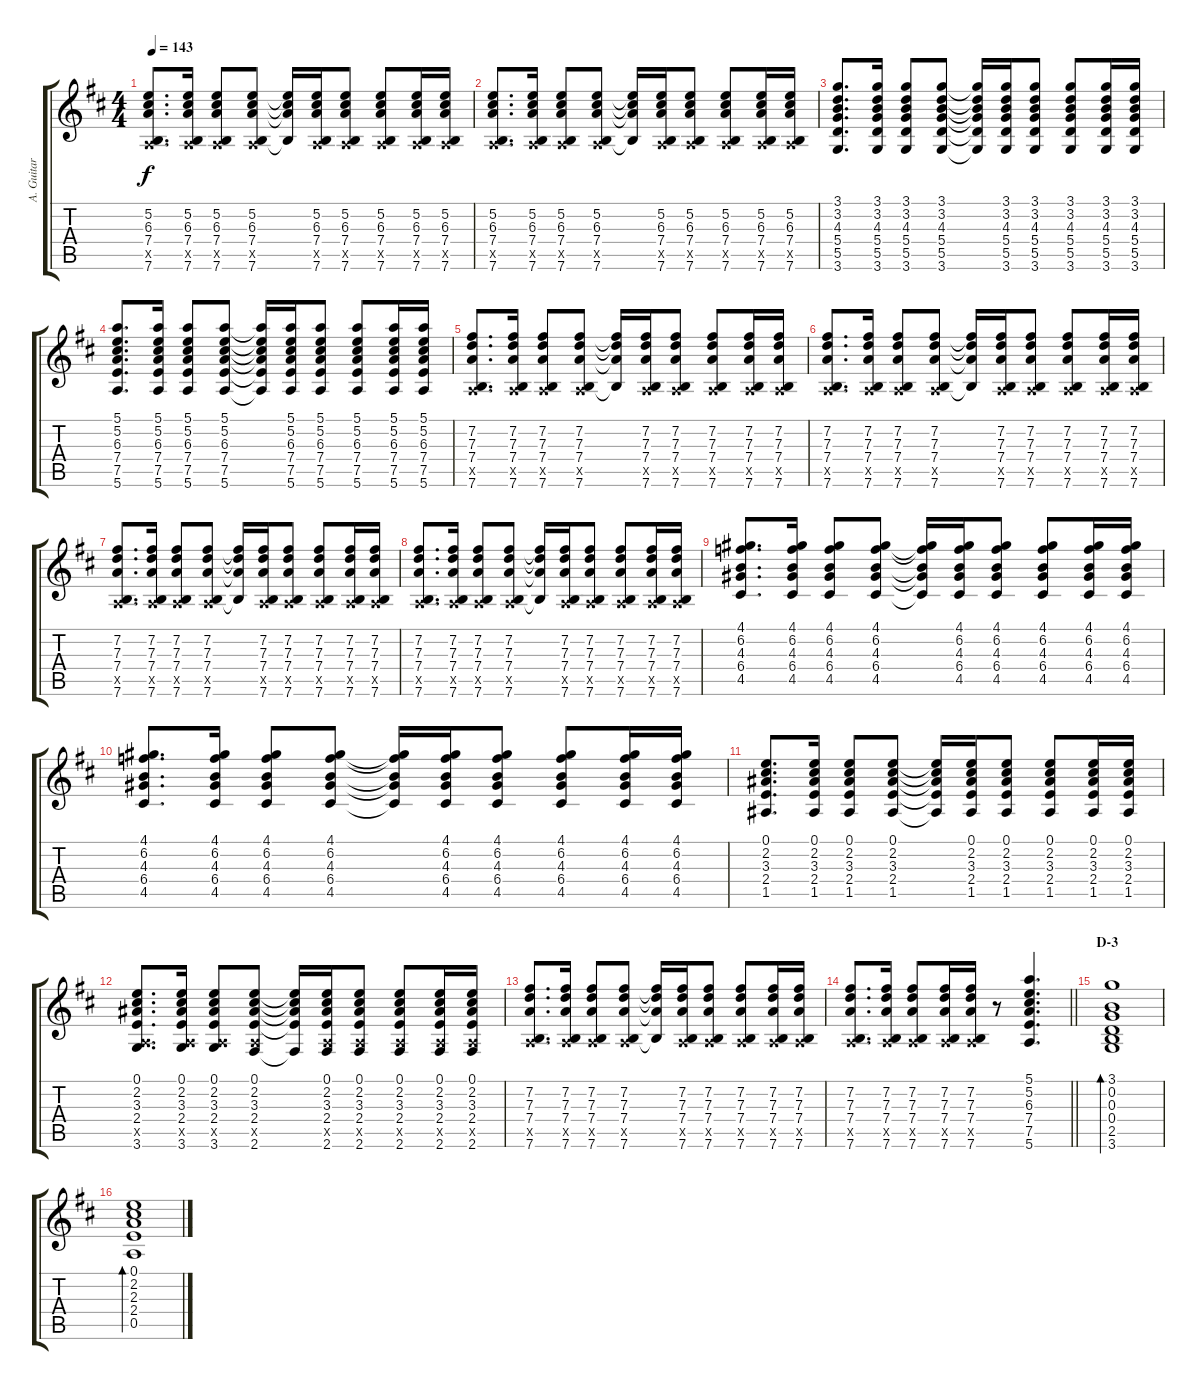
\track ("A. Guitar" "A. Guitar") {instrument acousticguitarsteel}
\staff {score tabs}
\tuning (E4 B3 G3 D3 A2 E2) {hide}
\ts (4 4)
\tempo 143
\clef g2
\ks d
(5.2 6.3 7.4 0.5{x} 7.6).8{d dy f} (5.2 6.3 7.4 0.5{x} 7.6).16 (5.2 6.3 7.4 0.5{x} 7.6).8 (5.2 6.3 7.4 0.5{x} 7.6).8 (5.2{t} 6.3{t} 7.4{t} 7.6{t}).16 (5.2 6.3 7.4 0.5{x} 7.6).16 (5.2 6.3 7.4 0.5{x} 7.6).8 (5.2 6.3 7.4 0.5{x} 7.6).8 (5.2 6.3 7.4 0.5{x} 7.6).16 (5.2 6.3 7.4 0.5{x} 7.6).16 |
(5.2 6.3 7.4 0.5{x} 7.6).8{d} (5.2 6.3 7.4 0.5{x} 7.6).16 (5.2 6.3 7.4 0.5{x} 7.6).8 (5.2 6.3 7.4 0.5{x} 7.6).8 (5.2{t} 6.3{t} 7.4{t} 7.6{t}).16 (5.2 6.3 7.4 0.5{x} 7.6).16 (5.2 6.3 7.4 0.5{x} 7.6).8 (5.2 6.3 7.4 0.5{x} 7.6).8 (5.2 6.3 7.4 0.5{x} 7.6).16 (5.2 6.3 7.4 0.5{x} 7.6).16 |
(3.1 3.2 4.3 5.4 5.5 3.6).8{d} (3.1 3.2 4.3 5.4 5.5 3.6).16 (3.1 3.2 4.3 5.4 5.5 3.6).8 (3.1 3.2 4.3 5.4 5.5 3.6).8 (3.1{t} 3.2{t} 4.3{t} 5.4{t} 5.5{t} 3.6{t}).16 (3.1 3.2 4.3 5.4 5.5 3.6).16 (3.1 3.2 4.3 5.4 5.5 3.6).8 (3.1 3.2 4.3 5.4 5.5 3.6).8 (3.1 3.2 4.3 5.4 5.5 3.6).16 (3.1 3.2 4.3 5.4 5.5 3.6).16 |
(5.1 5.2 6.3 7.4 7.5 5.6).8{d} (5.1 5.2 6.3 7.4 7.5 5.6).16 (5.1 5.2 6.3 7.4 7.5 5.6).8 (5.1 5.2 6.3 7.4 7.5 5.6).8 (5.1{t} 5.2{t} 6.3{t} 7.4{t} 7.5{t} 5.6{t}).16 (5.1 5.2 6.3 7.4 7.5 5.6).16 (5.1 5.2 6.3 7.4 7.5 5.6).8 (5.1 5.2 6.3 7.4 7.5 5.6).8 (5.1 5.2 6.3 7.4 7.5 5.6).16 (5.1 5.2 6.3 7.4 7.5 5.6).16 |
(7.2 7.3 7.4 0.5{x} 7.6).8{d} (7.2 7.3 7.4 0.5{x} 7.6).16 (7.2 7.3 7.4 0.5{x} 7.6).8 (7.2 7.3 7.4 0.5{x} 7.6).8 (7.2{t} 7.3{t} 7.4{t} 7.6{t}).16 (7.2 7.3 7.4 0.5{x} 7.6).16 (7.2 7.3 7.4 0.5{x} 7.6).8 (7.2 7.3 7.4 0.5{x} 7.6).8 (7.2 7.3 7.4 0.5{x} 7.6).16 (7.2 7.3 7.4 0.5{x} 7.6).16 |
(7.2 7.3 7.4 0.5{x} 7.6).8{d} (7.2 7.3 7.4 0.5{x} 7.6).16 (7.2 7.3 7.4 0.5{x} 7.6).8 (7.2 7.3 7.4 0.5{x} 7.6).8 (7.2{t} 7.3{t} 7.4{t} 7.6{t}).16 (7.2 7.3 7.4 0.5{x} 7.6).16 (7.2 7.3 7.4 0.5{x} 7.6).8 (7.2 7.3 7.4 0.5{x} 7.6).8 (7.2 7.3 7.4 0.5{x} 7.6).16 (7.2 7.3 7.4 0.5{x} 7.6).16 |
(7.2 7.3 7.4 0.5{x} 7.6).8{d} (7.2 7.3 7.4 0.5{x} 7.6).16 (7.2 7.3 7.4 0.5{x} 7.6).8 (7.2 7.3 7.4 0.5{x} 7.6).8 (7.2{t} 7.3{t} 7.4{t} 7.6{t}).16 (7.2 7.3 7.4 0.5{x} 7.6).16 (7.2 7.3 7.4 0.5{x} 7.6).8 (7.2 7.3 7.4 0.5{x} 7.6).8 (7.2 7.3 7.4 0.5{x} 7.6).16 (7.2 7.3 7.4 0.5{x} 7.6).16 |
(7.2 7.3 7.4 0.5{x} 7.6).8{d} (7.2 7.3 7.4 0.5{x} 7.6).16 (7.2 7.3 7.4 0.5{x} 7.6).8 (7.2 7.3 7.4 0.5{x} 7.6).8 (7.2{t} 7.3{t} 7.4{t} 7.6{t}).16 (7.2 7.3 7.4 0.5{x} 7.6).16 (7.2 7.3 7.4 0.5{x} 7.6).8 (7.2 7.3 7.4 0.5{x} 7.6).8 (7.2 7.3 7.4 0.5{x} 7.6).16 (7.2 7.3 7.4 0.5{x} 7.6).16 |
(4.1 6.2 4.3 6.4 4.5).8{d} (4.1 6.2 4.3 6.4 4.5).16 (4.1 6.2 4.3 6.4 4.5).8 (4.1 6.2 4.3 6.4 4.5).8 (4.1{t} 6.2{t} 4.3{t} 6.4{t} 4.5{t}).16 (4.1 6.2 4.3 6.4 4.5).16 (4.1 6.2 4.3 6.4 4.5).8 (4.1 6.2 4.3 6.4 4.5).8 (4.1 6.2 4.3 6.4 4.5).16 (4.1 6.2 4.3 6.4 4.5).16 |
(4.1 6.2 4.3 6.4 4.5).8{d} (4.1 6.2 4.3 6.4 4.5).16 (4.1 6.2 4.3 6.4 4.5).8 (4.1 6.2 4.3 6.4 4.5).8 (4.1{t} 6.2{t} 4.3{t} 6.4{t} 4.5{t}).16 (4.1 6.2 4.3 6.4 4.5).16 (4.1 6.2 4.3 6.4 4.5).8 (4.1 6.2 4.3 6.4 4.5).8 (4.1 6.2 4.3 6.4 4.5).16 (4.1 6.2 4.3 6.4 4.5).16 |
(0.1 2.2 3.3 2.4 1.5).8{d} (0.1 2.2 3.3 2.4 1.5).16 (0.1 2.2 3.3 2.4 1.5).8 (0.1 2.2 3.3 2.4 1.5).8 (0.1{t} 2.2{t} 3.3{t} 2.4{t} 1.5{t}).16 (0.1 2.2 3.3 2.4 1.5).16 (0.1 2.2 3.3 2.4 1.5).8 (0.1 2.2 3.3 2.4 1.5).8 (0.1 2.2 3.3 2.4 1.5).16 (0.1 2.2 3.3 2.4 1.5).16 |
(0.1 2.2 3.3 2.4 0.5{x} 3.6).8{d} (0.1 2.2 3.3 2.4 0.5{x} 3.6).16 (0.1 2.2 3.3 2.4 0.5{x} 3.6).8 (0.1 2.2 3.3 2.4 0.5{x} 2.6).8 (0.1{t} 2.2{t} 3.3{t} 2.4{t} 2.6{t}).16 (0.1 2.2 3.3 2.4 0.5{x} 2.6).16 (0.1 2.2 3.3 2.4 0.5{x} 2.6).8 (0.1 2.2 3.3 2.4 0.5{x} 2.6).8 (0.1 2.2 3.3 2.4 0.5{x} 2.6).16 (0.1 2.2 3.3 2.4 0.5{x} 2.6).16 |
(7.2 7.3 7.4 0.5{x} 7.6).8{d} (7.2 7.3 7.4 0.5{x} 7.6).16 (7.2 7.3 7.4 0.5{x} 7.6).8 (7.2 7.3 7.4 0.5{x} 7.6).8 (7.2{t} 7.3{t} 7.4{t} 7.6{t}).16 (7.2 7.3 7.4 0.5{x} 7.6).16 (7.2 7.3 7.4 0.5{x} 7.6).8 (7.2 7.3 7.4 0.5{x} 7.6).8 (7.2 7.3 7.4 0.5{x} 7.6).16 (7.2 7.3 7.4 0.5{x} 7.6).16 |
\barLineRight lightlight
(7.2 7.3 7.4 0.5{x} 7.6).8{d} (7.2 7.3 7.4 0.5{x} 7.6).16 (7.2 7.3 7.4 0.5{x} 7.6).8 (7.2 7.3 7.4 0.5{x} 7.6).16 (7.2 7.3 7.4 0.5{x} 7.6).16 r.8 (5.1 5.2 6.3 7.4 7.5 5.6).4{d} |
\section ("" "D-3")
(3.1 0.2 0.3 0.4 2.5 3.6).1{bd 120} |
(0.1 2.2 2.3 2.4 0.5).1{bd 120}
